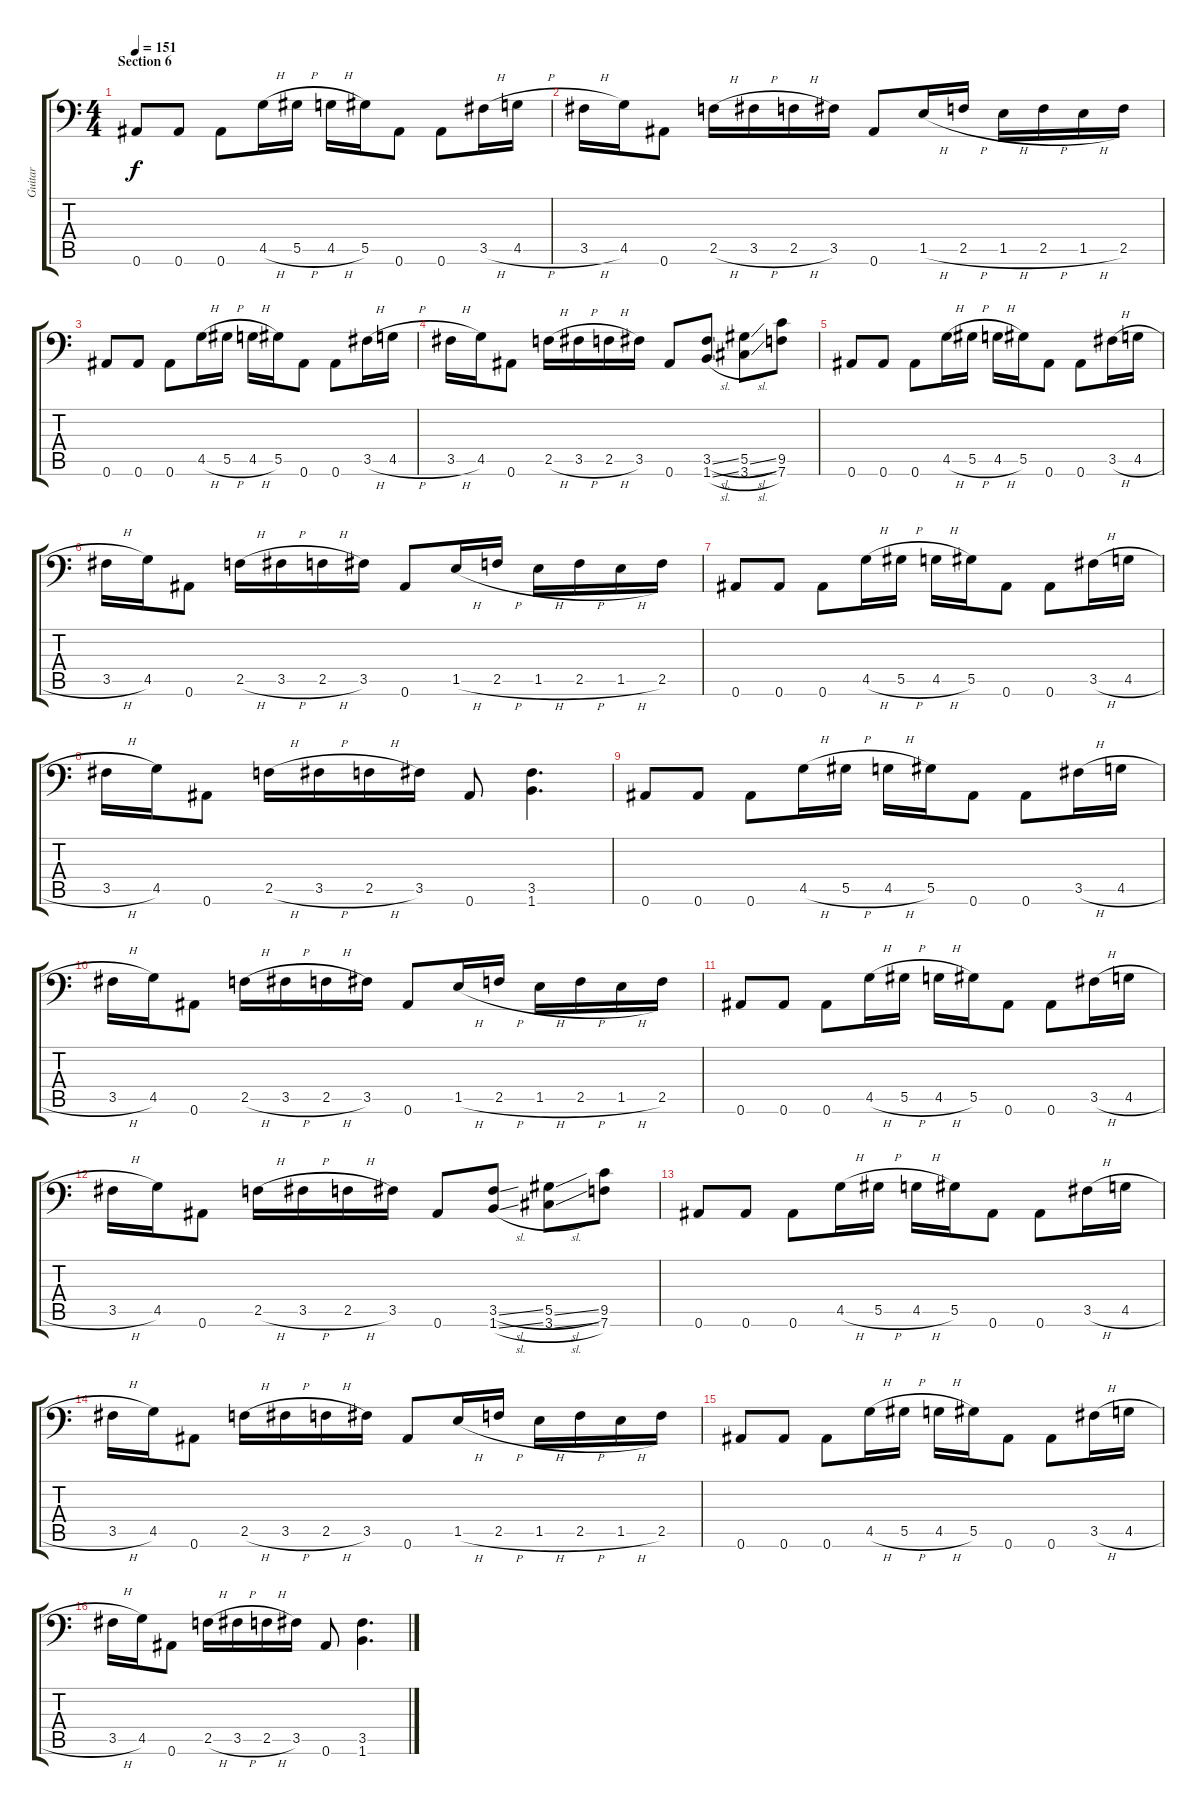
\track ("Guitar" "Guitar") {instrument overdrivenguitar}
\staff {score tabs}
\tuning (Bb3 F3 Db3 Ab2 Eb2 Bb1) {hide}
\ts (4 4)
\section ("" "Section 6")
\tempo 151
\clef f4
\ks c
0.6.8{dy f} 0.6.8 0.6.8 4.5{h}.16 5.5{h}.16 4.5{h}.16 5.5.16 0.6.8 0.6.8 3.5{h}.16 4.5{h}.16 |
3.5{h}.16 4.5.16 0.6.8 2.5{h}.16 3.5{h}.16 2.5{h}.16 3.5.16 0.6.8 1.5{h}.16 2.5{h}.16 1.5{h}.16 2.5{h}.16 1.5{h}.16 2.5.16 |
0.6.8 0.6.8 0.6.8 4.5{h}.16 5.5{h}.16 4.5{h}.16 5.5.16 0.6.8 0.6.8 3.5{h}.16 4.5{h}.16 |
3.5{h}.16 4.5.16 0.6.8 2.5{h}.16 3.5{h}.16 2.5{h}.16 3.5.16 0.6.8 (3.5{sl} 1.6{sl}).8 (5.5{sl} 3.6{sl}).8 (9.5 7.6).8 |
0.6.8 0.6.8 0.6.8 4.5{h}.16 5.5{h}.16 4.5{h}.16 5.5.16 0.6.8 0.6.8 3.5{h}.16 4.5{h}.16 |
3.5{h}.16 4.5.16 0.6.8 2.5{h}.16 3.5{h}.16 2.5{h}.16 3.5.16 0.6.8 1.5{h}.16 2.5{h}.16 1.5{h}.16 2.5{h}.16 1.5{h}.16 2.5.16 |
0.6.8 0.6.8 0.6.8 4.5{h}.16 5.5{h}.16 4.5{h}.16 5.5.16 0.6.8 0.6.8 3.5{h}.16 4.5{h}.16 |
3.5{h}.16 4.5.16 0.6.8 2.5{h}.16 3.5{h}.16 2.5{h}.16 3.5.16 0.6.8 (3.5 1.6).4{d} |
0.6.8 0.6.8 0.6.8 4.5{h}.16 5.5{h}.16 4.5{h}.16 5.5.16 0.6.8 0.6.8 3.5{h}.16 4.5{h}.16 |
3.5{h}.16 4.5.16 0.6.8 2.5{h}.16 3.5{h}.16 2.5{h}.16 3.5.16 0.6.8 1.5{h}.16 2.5{h}.16 1.5{h}.16 2.5{h}.16 1.5{h}.16 2.5.16 |
0.6.8 0.6.8 0.6.8 4.5{h}.16 5.5{h}.16 4.5{h}.16 5.5.16 0.6.8 0.6.8 3.5{h}.16 4.5{h}.16 |
3.5{h}.16 4.5.16 0.6.8 2.5{h}.16 3.5{h}.16 2.5{h}.16 3.5.16 0.6.8 (3.5{sl} 1.6{sl}).8 (5.5{sl} 3.6{sl}).8 (9.5 7.6).8 |
0.6.8 0.6.8 0.6.8 4.5{h}.16 5.5{h}.16 4.5{h}.16 5.5.16 0.6.8 0.6.8 3.5{h}.16 4.5{h}.16 |
3.5{h}.16 4.5.16 0.6.8 2.5{h}.16 3.5{h}.16 2.5{h}.16 3.5.16 0.6.8 1.5{h}.16 2.5{h}.16 1.5{h}.16 2.5{h}.16 1.5{h}.16 2.5.16 |
0.6.8 0.6.8 0.6.8 4.5{h}.16 5.5{h}.16 4.5{h}.16 5.5.16 0.6.8 0.6.8 3.5{h}.16 4.5{h}.16 |
3.5{h}.16 4.5.16 0.6.8 2.5{h}.16 3.5{h}.16 2.5{h}.16 3.5.16 0.6.8 (3.5 1.6).4{d}
